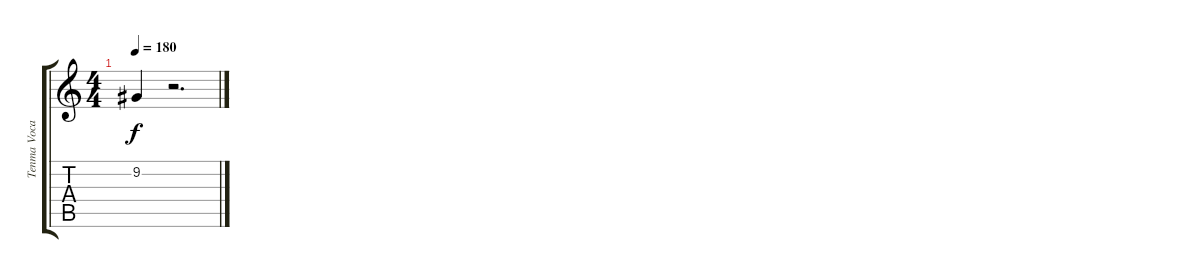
\track ("Tenma Vocals" "Tenma Voca") {instrument clarinet}
\staff {score tabs}
\tuning (E4 B3 G3 D3 A2 E2) {hide}
\ts (4 4)
\tempo 180
\clef g2
\ks c
9.2.4{dy f} r.2{d}
